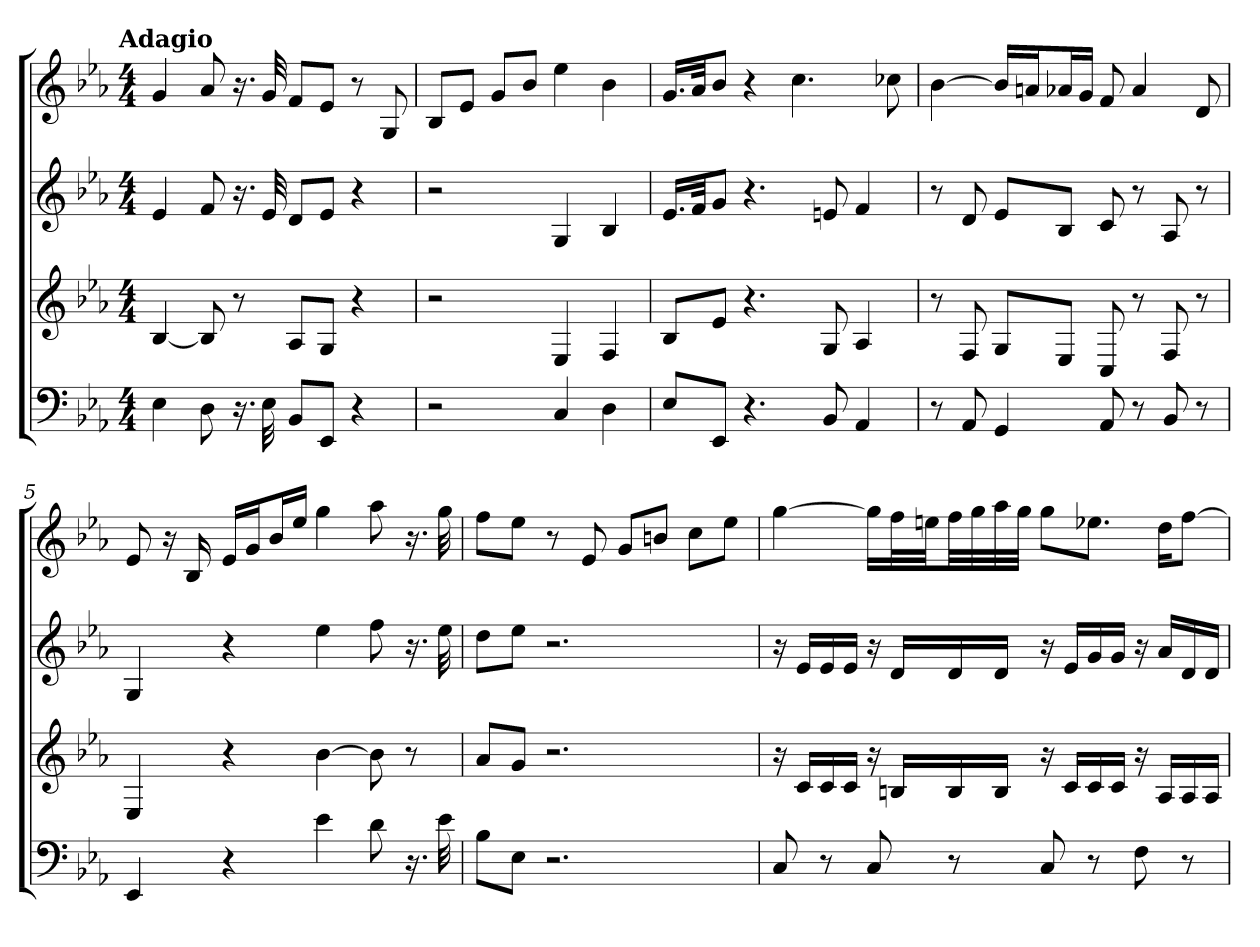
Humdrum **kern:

**kern	**kern	**kern	**kern
*part4	*part3	*part2	*part1
*staff4	*staff3	*staff2	*staff1
*k[b-e-a-]	*k[b-e-a-]	*k[b-e-a-]	*k[b-e-a-]
*E-:	*E-:	*E-:	*E-:
!!LO:TX:omd:t=Adagio
*M4/4	*M4/4	*M4/4	*M4/4
*MM56	*MM56	*MM56	*MM56
=	=	=	=
4E-	[4B-	4e-	4g
8D	8B-]	8f	8a-
16.r	8r	16.r	16.r
32E-	.	32e-	32g
8BB-L	8A-L	8dL	8fL
8EE-J	8GJ	8e-J	8e-J
4r	4r	4r	8r
.	.	.	8G
=2	=2	=2	=2
2r	2r	2r	8B-L
.	.	.	8e-J
.	.	.	8gL
.	.	.	8b-J
4C	4E-	4G	4ee-
4D	4F	4B-	4b-
=3	=3	=3	=3
8E-L	8B-L	16.e-LL	16.gLL
.	.	32fJk	32a-Jk
8EE-J	8e-J	8gJ	8b-J
4.r	4.r	4.r	4r
.	.	.	4.cc
8BB-	8G	8en	.
4AA-	4A-	4f	.
.	.	.	8cc-X
=4	=4	=4	=4
8r	8r	8r	[4b-
8AA-	8F	8d	.
4GG	8GL	8e-L	16b-LL]
.	.	.	16anJ
.	8E-J	8B-J	16a-XL
.	.	.	16gJJ
8AA-	8C	8c	8f
8r	8r	8r	4a-
8BB-	8F	8A-	.
8r	8r	8r	8d
=5	=5	=5	=5
4EE-	4E-	4G	8e-
.	.	.	16r
.	.	.	16B-
4r	4r	4r	16e-LL
.	.	.	16gJ
.	.	.	16b-L
.	.	.	16ee-JJ
4e-	[4b-	4ee-	4gg
8d	8b-]	8ff	8aa-
16.r	8r	16.r	16.r
32e-	.	32ee-	32gg
=6	=6	=6	=6
8B-L	8a-L	8ddL	8ffL
8E-J	8gJ	8ee-J	8ee-J
2.r	2.r	2.r	8r
.	.	.	8e-
.	.	.	8gL
.	.	.	8bnJ
.	.	.	8ccL
.	.	.	8ee-J
=7	=7	=7	=7
8C	16r	16r	[4gg
.	16cLL	16e-LL	.
8r	16c	16e-	.
.	16cJJ	16e-JJ	.
8C	16r	16r	16ggLL]
.	16BnLL	16dLL	32ffL
.	.	.	32eenJJ
8r	16B	16d	32ffLL
.	.	.	32gg
.	16BJJ	16dJJ	32aa-
.	.	.	32ggJJJ
8C	16r	16r	8ggL
.	16cLL	16e-LL	.
8r	16c	16g	8.ee-XJ
.	16cJJ	16gJJ	.
8F	16r	16r	.
.	16A-LL	16a-LL	16ddKL
8r	16A-	16d	[8ffJ
.	16A-JJ	16dJJ	.
=	=	=	=
*-	*-	*-	*-
